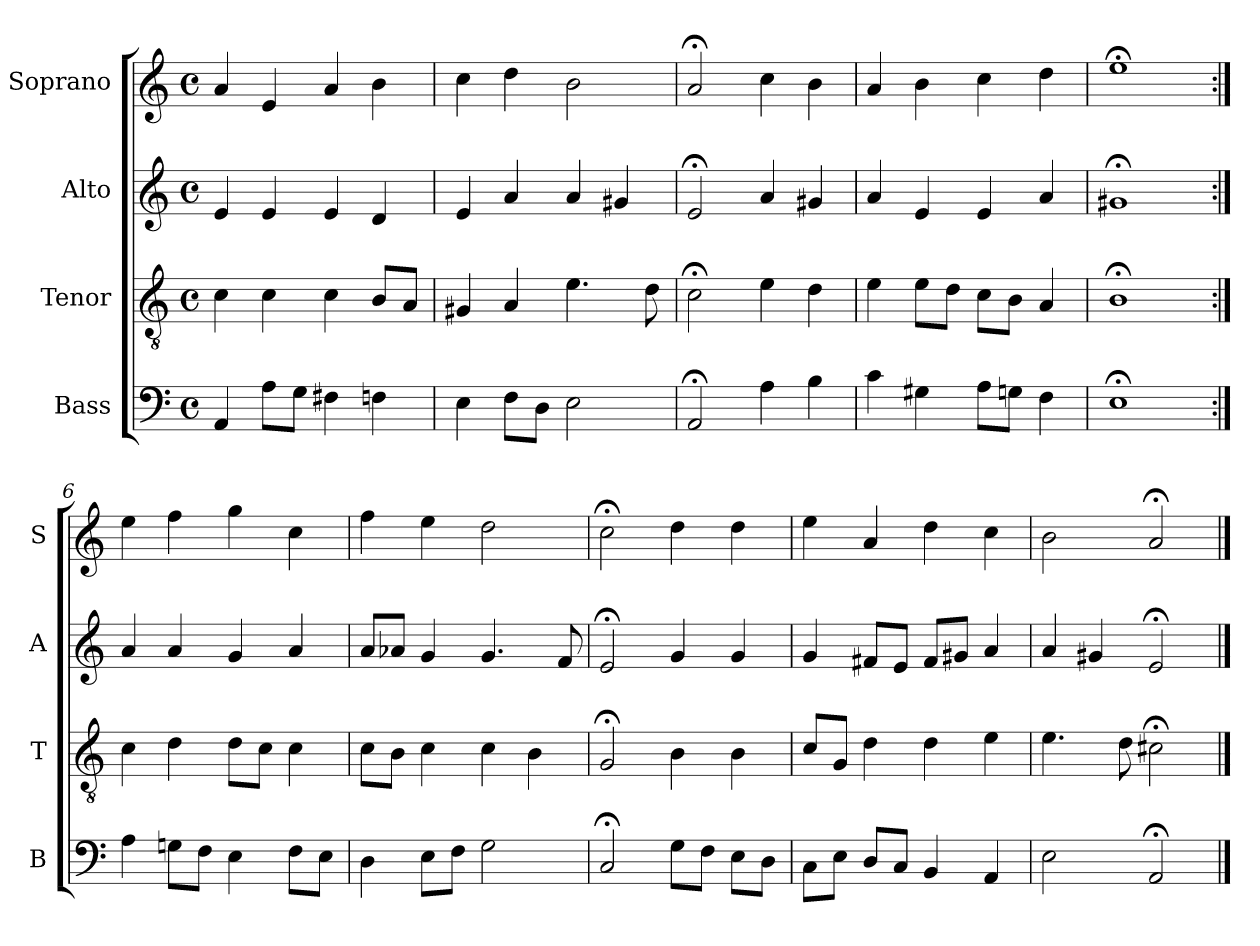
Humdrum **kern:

**kern	**kern	**kern	**kern
*part4	*part3	*part2	*part1
*staff4	*staff3	*staff2	*staff1
*I"Bass	*I"Tenor	*I"Alto	*I"Soprano
*I'B	*I'T	*I'A	*I'S
*clefF4	*clefGv2	*clefG2	*clefG2
*k[]	*k[]	*k[]	*k[]
*a:	*a:	*a:	*a:
*M4/4	*M4/4	*M4/4	*M4/4
*met(c)	*met(c)	*met(c)	*met(c)
*MM100	*MM100	*MM100	*MM100
=1	=1	=1	=1
4AA	4c	4e	4a
8AL	4c	4e	4e
8GJ	.	.	.
4F#X	4c	4e	4a
4Fn	8BL	4d	4b
.	8AJ	.	.
=2	=2	=2	=2
4Ei	4G#Xi	4ei	4cci
8FL	4A	4a	4dd
8DJ	.	.	.
2E	4.e	4a	2b
.	.	4g#X	.
.	8d	.	.
=3	=3	=3	=3
2AA;<	2c;<	2e;<	2a;<
4A	4e	4a	4cc
4B	4d	4g#X	4b
=4	=4	=4	=4
4c	4e	4a	4a
4G#X	8eL	4e	4b
.	8dJ	.	.
8AL	8cL	4e	4cc
8GnJ	8BJ	.	.
4F	4A	4a	4dd
=5	=5	=5	=5
1E;<	1B;<	1g#X;<	1ee;<
=6:|!	=6:|!	=6:|!	=6:|!
4A	4c	4a	4ee
8GnL	4d	4a	4ff
8FJ	.	.	.
4E	8dL	4g	4gg
.	8cJ	.	.
8FL	4c	4a	4cc
8EJ	.	.	.
=7	=7	=7	=7
4D	8cL	8aL	4ff
.	8BJ	8a-XJ	.
8EL	4c	4g	4ee
8FJ	.	.	.
2G	4c	4.g	2dd
.	4B	.	.
.	.	8f	.
=8	=8	=8	=8
2C;<	2G;<	2e;<	2cc;<
8GL	4B	4g	4dd
8FJ	.	.	.
8EL	4B	4g	4dd
8DJ	.	.	.
=9	=9	=9	=9
8CL	8cL	4g	4ee
8EJ	8GJ	.	.
8DL	4d	8f#XL	4a
8CJ	.	8eJ	.
4BB	4d	8f#L	4dd
.	.	8g#XJ	.
4AA	4e	4a	4cc
=10	=10	=10	=10
2E	4.e	4a	2b
.	.	4g#X	.
.	8d	.	.
2AA;<	2c#X;<	2e;<	2a;<
==	==	==	==
*-	*-	*-	*-
